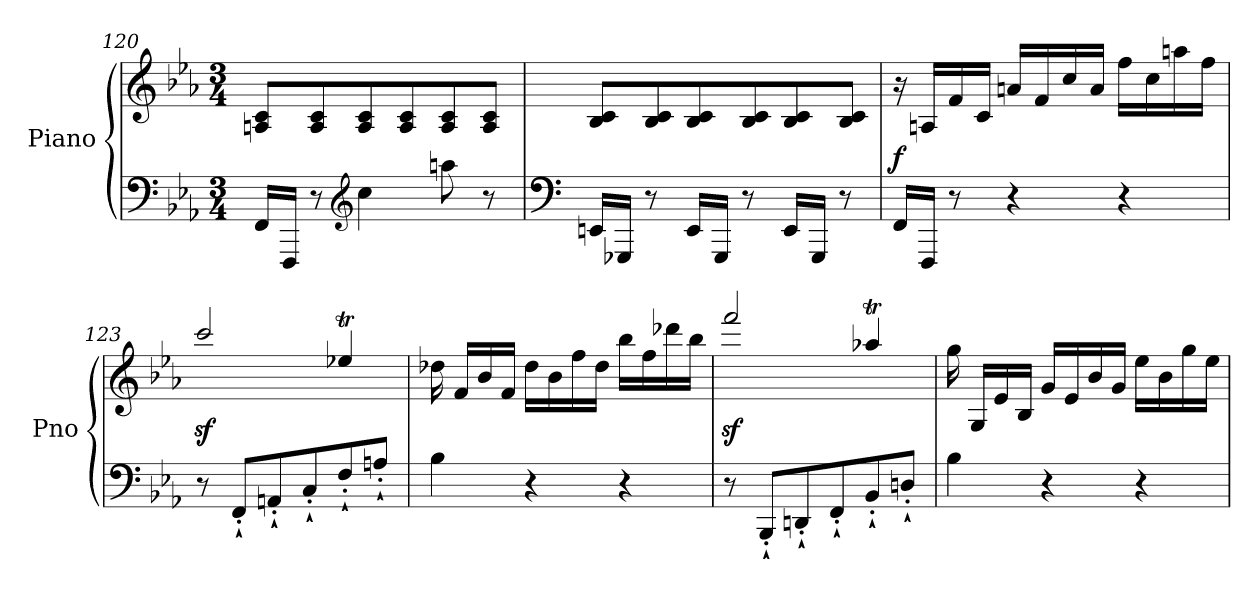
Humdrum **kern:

**kern	**kern	**dynam
*part1	*part1	*part1
*staff2	*staff1	*staff1/2
*I"Piano	*	*
*I'Pno	*	*
*clefF4	*clefG2	*
*k[b-e-a-]	*k[b-e-a-]	*
*E-:	*E-:	*
*M3/4	*M3/4	*
=120	=120	=120
16FF/LL	8An/ 8c/L	.
16FFF/JJ	.	.
8r	8A/ 8c/	.
*clefG2	*	*
4cc\	8A/ 8c/	.
.	8A/ 8c/	.
8aan\	8A/ 8c/	.
8r	8A/ 8c/J	.
!!LO:LB:g=z
=121	=121	=121
*clefF4	*	*
16EEn/LL	8B-/ 8c/L	.
16GGG-X/JJ	.	.
8r	8B-/ 8c/	.
16EE/LL	8B-/ 8c/	.
16GGG-/JJ	.	.
8r	8B-/ 8c/	.
16EE/LL	8B-/ 8c/	.
16GGG-/JJ	.	.
8r	8B-/ 8c/J	.
=122	=122	=122
!	!	!LO:DY:b
16FF/LL	16r	f
16FFF/JJ	16An/LL	.
8r	16f/	.
.	16c/JJ	.
4r	16an/LL	.
.	16f/	.
.	16cc/	.
.	16a/JJ	.
4r	16ff\LL	.
.	16cc\	.
.	16aan\	.
.	16ff\JJ	.
=123	=123	=123
8r	2cccz</	.
8FF'`/L	.	.
8AAn'`/	.	.
8C'`/	.	.
8F'`/	4ee-XT/	.
8An'`/J	.	.
!!LO:LB:g=z
=124	=124	=124
4B-\	16dd-X\	.
.	16f/LL	.
.	16b-/	.
.	16f/JJ	.
4r	16dd-\LL	.
.	16b-\	.
.	16ff\	.
.	16dd-\JJ	.
4r	16bb-\LL	.
.	16ff\	.
.	16ddd-X\	.
.	16bb-\JJ	.
=125	=125	=125
8r	2fffz</	.
8BBB-'`/L	.	.
8DDn'`/	.	.
8FF'`/	.	.
8BB-'`/	4aa-XT/	.
8Dn'`/J	.	.
=126	=126	=126
4B-\	16gg\	.
.	16G/LL	.
.	16e-/	.
.	16B-/JJ	.
4r	16g/LL	.
.	16e-/	.
.	16b-/	.
.	16g/JJ	.
4r	16ee-\LL	.
.	16b-\	.
.	16gg\	.
.	16ee-\JJ	.
=	=	=
*-	*-	*-
